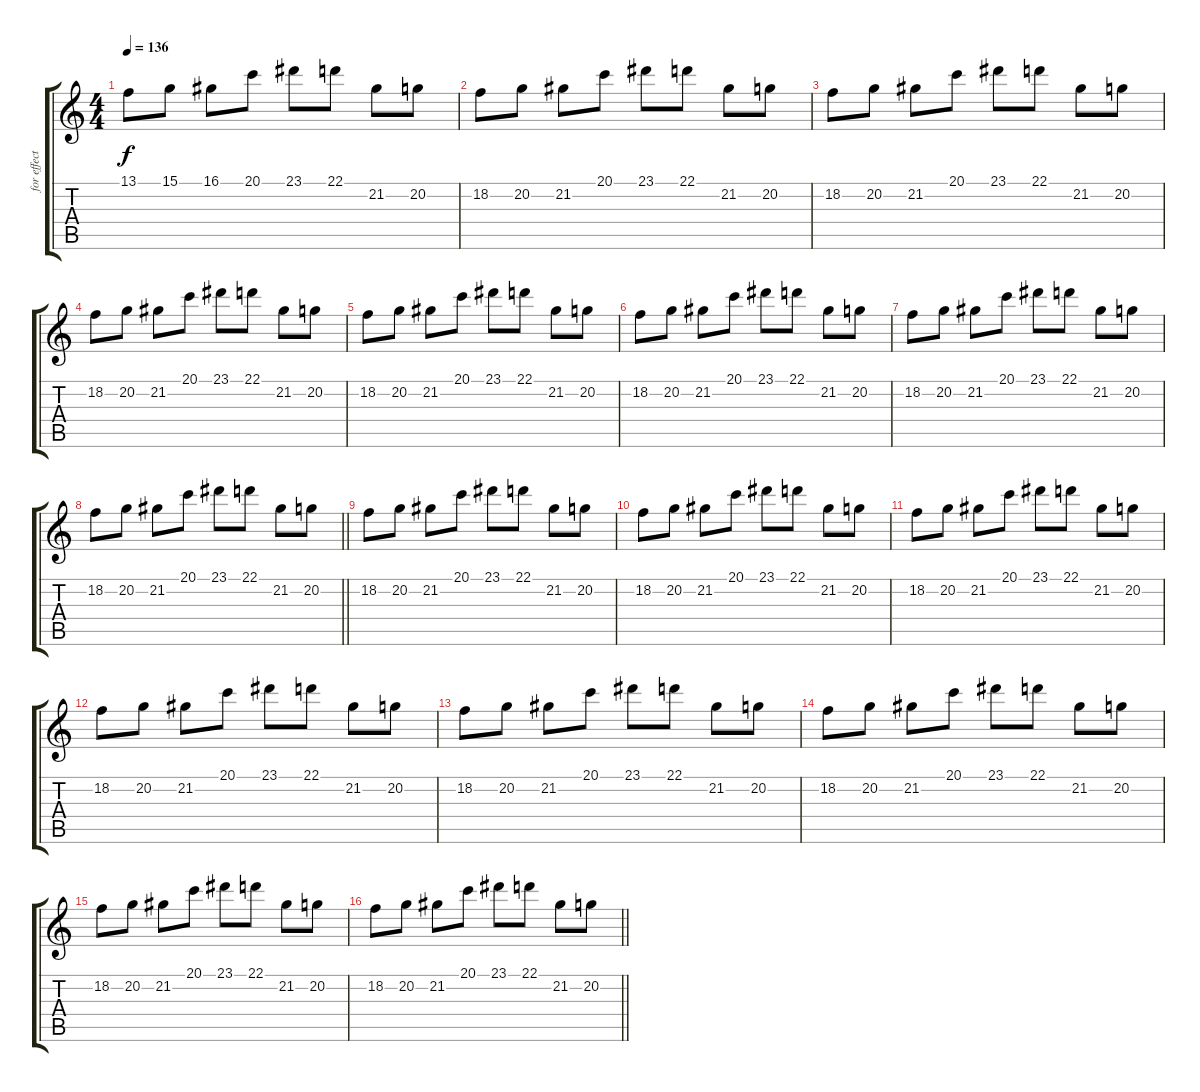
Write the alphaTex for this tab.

\track ("for effect" "for effect") {instrument stringensemble1}
\staff {score tabs}
\tuning (E4 B3 G3 D3 A2 E2) {hide}
\ts (4 4)
\tempo 136
\clef g2
\ks c
13.1.8{dy f instrument stringensemble1} 15.1.8 16.1.8 20.1.8 23.1.8 22.1.8 21.2.8 20.2.8 |
18.2.8 20.2.8 21.2.8 20.1.8 23.1.8 22.1.8 21.2.8 20.2.8 |
18.2.8 20.2.8 21.2.8 20.1.8 23.1.8 22.1.8 21.2.8 20.2.8 |
18.2.8 20.2.8 21.2.8 20.1.8 23.1.8 22.1.8 21.2.8 20.2.8 |
18.2.8 20.2.8 21.2.8 20.1.8 23.1.8 22.1.8 21.2.8 20.2.8 |
18.2.8 20.2.8 21.2.8 20.1.8 23.1.8 22.1.8 21.2.8 20.2.8 |
18.2.8 20.2.8 21.2.8 20.1.8 23.1.8 22.1.8 21.2.8 20.2.8 |
\barLineRight lightlight
18.2.8 20.2.8 21.2.8 20.1.8 23.1.8 22.1.8 21.2.8 20.2.8 |
18.2.8 20.2.8 21.2.8 20.1.8 23.1.8 22.1.8 21.2.8 20.2.8 |
18.2.8 20.2.8 21.2.8 20.1.8 23.1.8 22.1.8 21.2.8 20.2.8 |
18.2.8 20.2.8 21.2.8 20.1.8 23.1.8 22.1.8 21.2.8 20.2.8 |
18.2.8 20.2.8 21.2.8 20.1.8 23.1.8 22.1.8 21.2.8 20.2.8 |
18.2.8 20.2.8 21.2.8 20.1.8 23.1.8 22.1.8 21.2.8 20.2.8 |
18.2.8 20.2.8 21.2.8 20.1.8 23.1.8 22.1.8 21.2.8 20.2.8 |
18.2.8 20.2.8 21.2.8 20.1.8 23.1.8 22.1.8 21.2.8 20.2.8 |
\barLineRight lightlight
18.2.8 20.2.8 21.2.8 20.1.8 23.1.8 22.1.8 21.2.8 20.2.8
